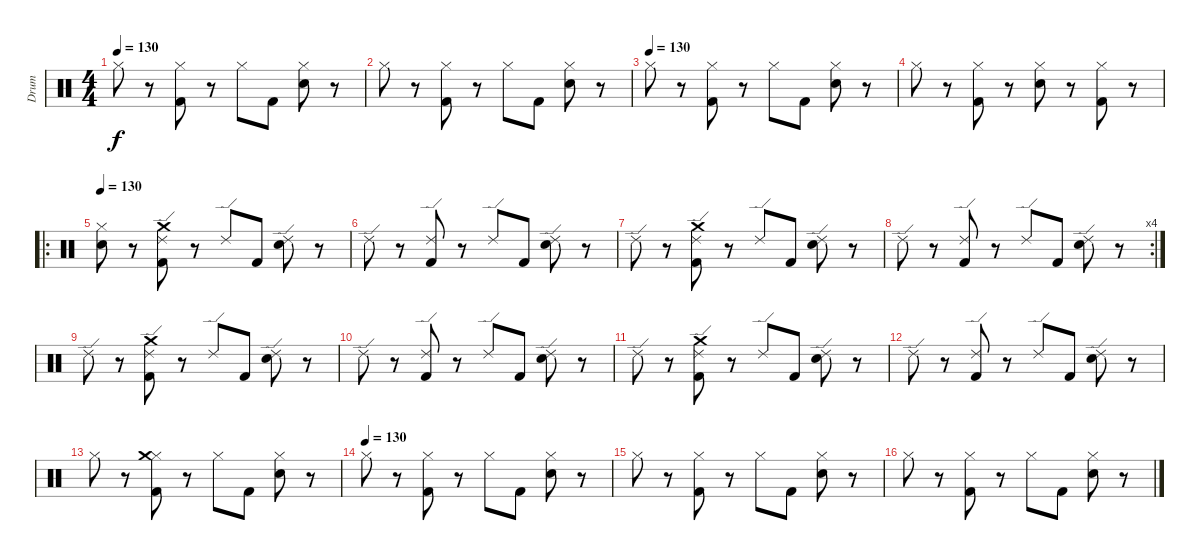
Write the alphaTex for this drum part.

\track ("Drum" "Drum") {instrument percussion}
\staff {score}
\articulation defaults
\ts (4 4)
\tempo 130
\clef neutral
\ks c "Hi-Hat (closed)".8{dy f}
r.8 ("Hi-Hat (closed)" "Kick (hit) 2").8 r.8 "Hi-Hat (closed)".8 "Kick (hit) 2".8 ("Hi-Hat (closed)" "Snare (hit) 2").8 r.8 |
"Hi-Hat (closed)".8 r.8 ("Hi-Hat (closed)" "Kick (hit) 2").8 r.8 "Hi-Hat (closed)".8 "Kick (hit) 2".8 ("Hi-Hat (closed)" "Snare (hit) 2").8 r.8 |
\tempo (130)
"Hi-Hat (closed)".8 r.8 ("Hi-Hat (closed)" "Kick (hit) 2").8 r.8 "Hi-Hat (closed)".8 "Kick (hit) 2".8 ("Hi-Hat (closed)" "Snare (hit) 2").8 r.8 |
"Hi-Hat (closed)".8 r.8 ("Hi-Hat (closed)" "Kick (hit) 2").8 r.8 ("Hi-Hat (closed)" "Snare (hit) 2").8 r.8 ("Hi-Hat (closed)" "Kick (hit) 2").8 r.8 |
\ro
\tempo 130
("Hi-Hat (closed)" "Snare (hit) 2").8 r.8 ("Ride (edge) 2" "Crash medium (hit)" "Kick (hit) 2").8 r.8 "Ride (edge) 2".8 "Kick (hit) 2".8 ("Ride (edge) 2" "Snare (hit) 2").8 r.8 |
"Ride (edge) 2".8 r.8 ("Ride (edge) 2" "Kick (hit) 2").8 r.8 "Ride (edge) 2".8 "Kick (hit) 2".8 ("Ride (edge) 2" "Snare (hit) 2").8 r.8 |
"Ride (edge) 2".8 r.8 ("Ride (edge) 2" "Crash medium (hit)" "Kick (hit) 2").8 r.8 "Ride (edge) 2".8 "Kick (hit) 2".8 ("Ride (edge) 2" "Snare (hit) 2").8 r.8 |
\rc 4 "Ride (edge) 2".8
r.8 ("Ride (edge) 2" "Kick (hit) 2").8 r.8 "Ride (edge) 2".8 "Kick (hit) 2".8 ("Ride (edge) 2" "Snare (hit) 2").8 r.8 |
"Ride (edge) 2".8 r.8 ("Ride (edge) 2" "Crash medium (hit)" "Kick (hit) 2").8 r.8 "Ride (edge) 2".8 "Kick (hit) 2".8 ("Ride (edge) 2" "Snare (hit) 2").8 r.8 |
"Ride (edge) 2".8 r.8 ("Ride (edge) 2" "Kick (hit) 2").8 r.8 "Ride (edge) 2".8 "Kick (hit) 2".8 ("Ride (edge) 2" "Snare (hit) 2").8 r.8 |
"Ride (edge) 2".8 r.8 ("Ride (edge) 2" "Crash medium (hit)" "Kick (hit) 2").8 r.8 "Ride (edge) 2".8 "Kick (hit) 2".8 ("Ride (edge) 2" "Snare (hit) 2").8 r.8 |
"Ride (edge) 2".8 r.8 ("Ride (edge) 2" "Kick (hit) 2").8 r.8 "Ride (edge) 2".8 "Kick (hit) 2".8 ("Ride (edge) 2" "Snare (hit) 2").8 r.8 |
"Hi-Hat (closed)".8 r.8 ("Hi-Hat (closed)" "Crash medium (hit)" "Kick (hit) 2").8 r.8 "Hi-Hat (closed)".8 "Kick (hit) 2".8 ("Hi-Hat (closed)" "Snare (hit) 2").8 r.8 |
\tempo (130)
"Hi-Hat (closed)".8 r.8 ("Hi-Hat (closed)" "Kick (hit) 2").8 r.8 "Hi-Hat (closed)".8 "Kick (hit) 2".8 ("Hi-Hat (closed)" "Snare (hit) 2").8 r.8 |
"Hi-Hat (closed)".8 r.8 ("Hi-Hat (closed)" "Kick (hit) 2").8 r.8 "Hi-Hat (closed)".8 "Kick (hit) 2".8 ("Hi-Hat (closed)" "Snare (hit) 2").8 r.8 |
"Hi-Hat (closed)".8 r.8 ("Hi-Hat (closed)" "Kick (hit) 2").8 r.8 "Hi-Hat (closed)".8 "Kick (hit) 2".8 ("Hi-Hat (closed)" "Snare (hit) 2").8 r.8
